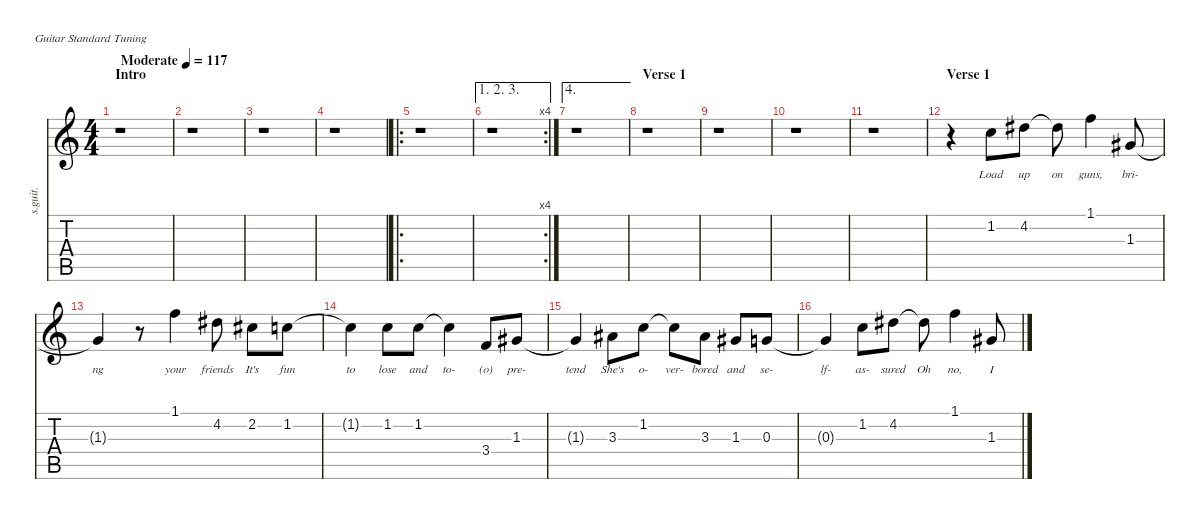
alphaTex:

\defaultSystemsLayout 4
\hideDynamics
\bracketExtendMode nobrackets
\track ("Kurt Cobain - Vocals" "s.guit.") {instrument tenorsax}
\staff {score tabs}
\tuning (E4 B3 G3 D3 A2 E2)
\displaytranspose 12
\ts (4 4)
\beaming (8 2 2 2 2)
\section ("" "Intro")
\tempo (117 "Moderate")
\clef g2
\ks c
r.1{dy mf instrument tenorsax} |
r.1 |
r.1 |
r.1 |
\ro
r.1 |
\ae (1 2 3)
\rc 4
r.1 |
\ae 4
r.1 |
\section ("" "Verse 1")
r.1 |
r.1 |
r.1 |
r.1 |
\section ("" "Verse 1")
r.4 1.2.8{lyrics (0 "Load") lyrics (1 "") lyrics (2 "") lyrics (3 "") lyrics (4 "")} 4.2{acc #}.8{lyrics (0 "up") lyrics (1 "") lyrics (2 "") lyrics (3 "") lyrics (4 "")} 4.2{t acc #}.8{lyrics (0 "on") lyrics (1 "") lyrics (2 "") lyrics (3 "") lyrics (4 "")} 1.1.4{lyrics (0 "guns,") lyrics (1 "") lyrics (2 "") lyrics (3 "") lyrics (4 "")} 1.3{acc #}.8{lyrics (0 "bri-") lyrics (1 "") lyrics (2 "") lyrics (3 "") lyrics (4 "")} |
1.3{t acc #}.4{lyrics (0 "ng") lyrics (1 "") lyrics (2 "") lyrics (3 "") lyrics (4 "")} r.8 1.1.4{lyrics (0 "your") lyrics (1 "") lyrics (2 "") lyrics (3 "") lyrics (4 "")} 4.2{acc #}.8{lyrics (0 "friends") lyrics (1 "") lyrics (2 "") lyrics (3 "") lyrics (4 "")} 2.2{acc #}.8{lyrics (0 "It's") lyrics (1 "") lyrics (2 "") lyrics (3 "") lyrics (4 "")} 1.2.8{lyrics (0 "fun") lyrics (1 "") lyrics (2 "") lyrics (3 "") lyrics (4 "")} |
1.2{t}.4{lyrics (0 "to") lyrics (1 "") lyrics (2 "") lyrics (3 "") lyrics (4 "")} 1.2.8{lyrics (0 "lose") lyrics (1 "") lyrics (2 "") lyrics (3 "") lyrics (4 "")} 1.2.8{lyrics (0 "and") lyrics (1 "") lyrics (2 "") lyrics (3 "") lyrics (4 "")} 1.2{t}.4{lyrics (0 "to-") lyrics (1 "") lyrics (2 "") lyrics (3 "") lyrics (4 "")} 3.4.8{lyrics (0 "(o)") lyrics (1 "") lyrics (2 "") lyrics (3 "") lyrics (4 "")} 1.3{acc #}.8{lyrics (0 "pre-") lyrics (1 "") lyrics (2 "") lyrics (3 "") lyrics (4 "")} |
1.3{t acc #}.4{lyrics (0 "tend") lyrics (1 "") lyrics (2 "") lyrics (3 "") lyrics (4 "")} 3.3{acc #}.8{lyrics (0 "She's") lyrics (1 "") lyrics (2 "") lyrics (3 "") lyrics (4 "")} 1.2.8{lyrics (0 "o-") lyrics (1 "") lyrics (2 "") lyrics (3 "") lyrics (4 "")} 1.2{t}.8{lyrics (0 "ver-") lyrics (1 "") lyrics (2 "") lyrics (3 "") lyrics (4 "")} 3.3{acc #}.8{lyrics (0 "bored") lyrics (1 "") lyrics (2 "") lyrics (3 "") lyrics (4 "")} 1.3{acc #}.8{lyrics (0 "and") lyrics (1 "") lyrics (2 "") lyrics (3 "") lyrics (4 "")} 0.3.8{lyrics (0 "se-") lyrics (1 "") lyrics (2 "") lyrics (3 "") lyrics (4 "")} |
0.3{t}.4{lyrics (0 "lf-") lyrics (1 "") lyrics (2 "") lyrics (3 "") lyrics (4 "")} 1.2.8{lyrics (0 "as-") lyrics (1 "") lyrics (2 "") lyrics (3 "") lyrics (4 "")} 4.2{acc #}.8{lyrics (0 "sured") lyrics (1 "") lyrics (2 "") lyrics (3 "") lyrics (4 "")} 4.2{t acc #}.8{lyrics (0 "Oh") lyrics (1 "") lyrics (2 "") lyrics (3 "") lyrics (4 "")} 1.1.4{lyrics (0 "no,") lyrics (1 "") lyrics (2 "") lyrics (3 "") lyrics (4 "")} 1.3{acc #}.8{lyrics (0 "I") lyrics (1 "") lyrics (2 "") lyrics (3 "") lyrics (4 "")}
